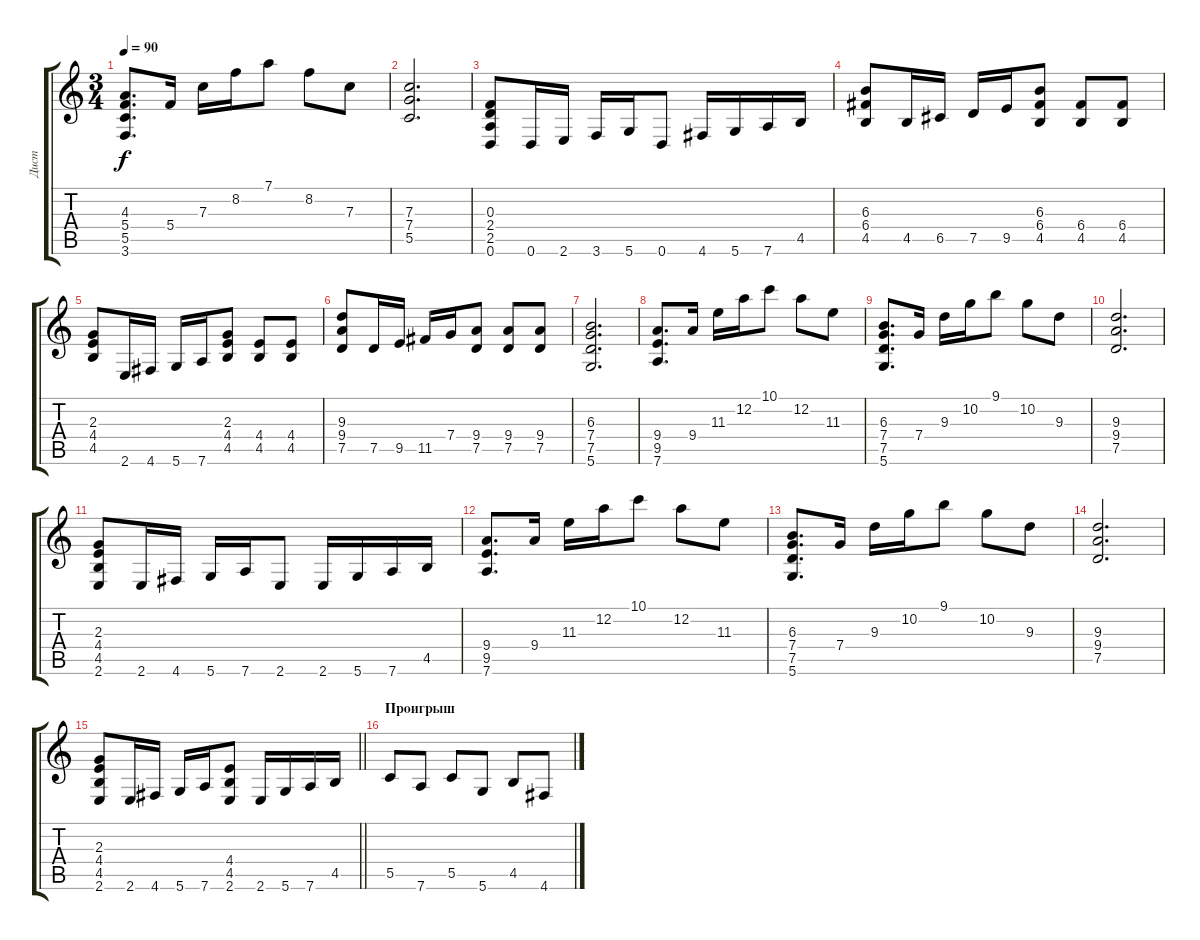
\track ("Дист" "Дист") {instrument distortionguitar}
\staff {score tabs}
\tuning (D4 A3 F3 C3 G2 D2) {hide}
\ts (3 4)
\tempo 90
\clef g2
\ks c
(4.3 5.4 5.5 3.6).8{d dy f} 5.4.16 7.3.16 8.2.16 7.1.8 8.2.8 7.3.8 |
(7.3 7.4 5.5).2{d} |
(0.3 2.4 2.5 0.6).8 0.6.16 2.6.16 3.6.16 5.6.16 0.6.8 4.6.16 5.6.16 7.6.16 4.5.16 |
(6.3 6.4 4.5).8 4.5.16 6.5.16 7.5.16 9.5.16 (6.3 6.4 4.5).8 (6.4 4.5).8 (6.4 4.5).8 |
(2.3 4.4 4.5).8 2.6.16 4.6.16 5.6.16 7.6.16 (2.3 4.4 4.5).8 (4.4 4.5).8 (4.4 4.5).8 |
(9.3 9.4 7.5).8 7.5.16 9.5.16 11.5.16 7.4.16 (9.4 7.5).8 (9.4 7.5).8 (9.4 7.5).8 |
(6.3 7.4 7.5 5.6).2{d} |
(9.4 9.5 7.6).8{d} 9.4.16 11.3.16 12.2.16 10.1.8 12.2.8 11.3.8 |
(6.3 7.4 7.5 5.6).8{d} 7.4.16 9.3.16 10.2.16 9.1.8 10.2.8 9.3.8 |
(9.3 9.4 7.5).2{d} |
(2.3 4.4 4.5 2.6).8 2.6.16 4.6.16 5.6.16 7.6.16 2.6.8 2.6.16 5.6.16 7.6.16 4.5.16 |
(9.4 9.5 7.6).8{d} 9.4.16 11.3.16 12.2.16 10.1.8 12.2.8 11.3.8 |
(6.3 7.4 7.5 5.6).8{d} 7.4.16 9.3.16 10.2.16 9.1.8 10.2.8 9.3.8 |
(9.3 9.4 7.5).2{d} |
\barLineRight lightlight
(2.3 4.4 4.5 2.6).8 2.6.16 4.6.16 5.6.16 7.6.16 (4.4 4.5 2.6).8 2.6.16 5.6.16 7.6.16 4.5.16 |
\section ("" "Проигрыш")
5.5.8 7.6.8 5.5.8 5.6.8 4.5.8 4.6.8
